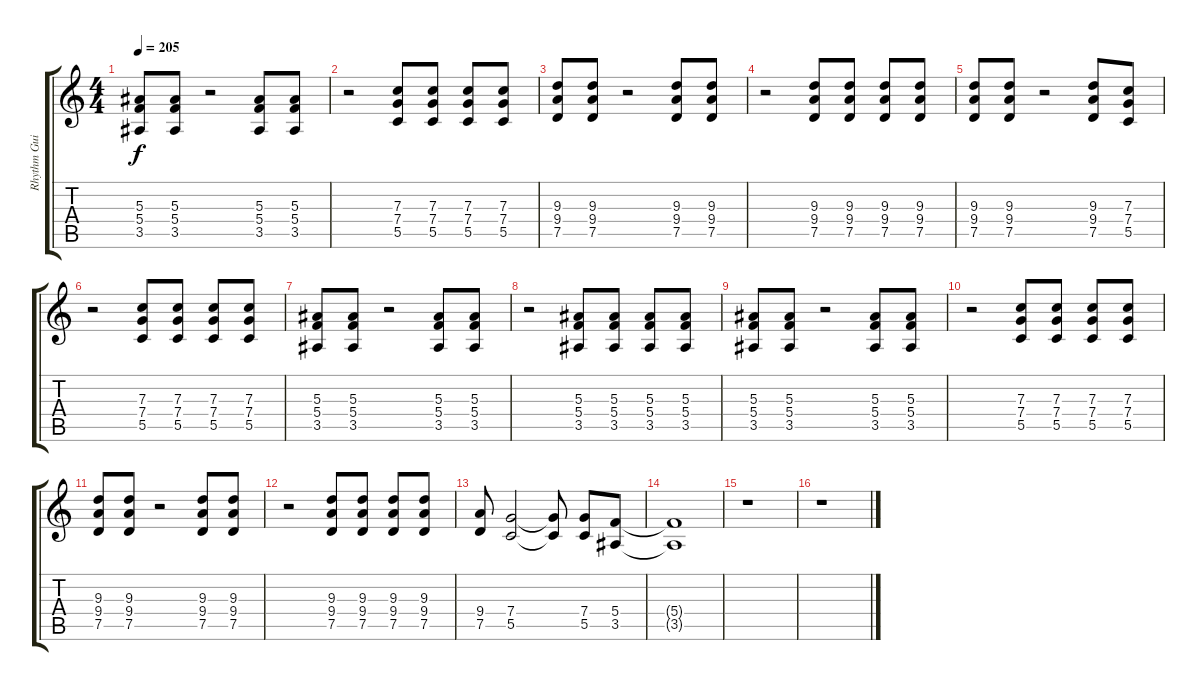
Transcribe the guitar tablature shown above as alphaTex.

\track ("Rhythm Guitar" "Rhythm Gui") {instrument distortionguitar}
\staff {score tabs}
\tuning (D4 A3 F3 C3 G2 D2) {hide}
\ts (4 4)
\tempo 205
\clef g2
\ks c
(5.3 5.4 3.5).8{dy f} (5.3 5.4 3.5).8 r.2 (5.3 5.4 3.5).8 (5.3 5.4 3.5).8 |
r.2 (7.3 7.4 5.5).8 (7.3 7.4 5.5).8 (7.3 7.4 5.5).8 (7.3 7.4 5.5).8 |
(9.3 9.4 7.5).8 (9.3 9.4 7.5).8 r.2 (9.3 9.4 7.5).8 (9.3 9.4 7.5).8 |
r.2 (9.3 9.4 7.5).8 (9.3 9.4 7.5).8 (9.3 9.4 7.5).8 (9.3 9.4 7.5).8 |
(9.3 9.4 7.5).8 (9.3 9.4 7.5).8 r.2 (9.3 9.4 7.5).8 (7.3 7.4 5.5).8 |
r.2 (7.3 7.4 5.5).8 (7.3 7.4 5.5).8 (7.3 7.4 5.5).8 (7.3 7.4 5.5).8 |
(5.3 5.4 3.5).8 (5.3 5.4 3.5).8 r.2 (5.3 5.4 3.5).8 (5.3 5.4 3.5).8 |
r.2 (5.3 5.4 3.5).8 (5.3 5.4 3.5).8 (5.3 5.4 3.5).8 (5.3 5.4 3.5).8 |
(5.3 5.4 3.5).8 (5.3 5.4 3.5).8 r.2 (5.3 5.4 3.5).8 (5.3 5.4 3.5).8 |
r.2 (7.3 7.4 5.5).8 (7.3 7.4 5.5).8 (7.3 7.4 5.5).8 (7.3 7.4 5.5).8 |
(9.3 9.4 7.5).8 (9.3 9.4 7.5).8 r.2 (9.3 9.4 7.5).8 (9.3 9.4 7.5).8 |
r.2 (9.3 9.4 7.5).8 (9.3 9.4 7.5).8 (9.3 9.4 7.5).8 (9.3 9.4 7.5).8 |
(9.4 7.5).8 (7.4 5.5).2 (7.4{t} 5.5{t}).8 (7.4 5.5).8 (5.4 3.5).8 |
(5.4{t} 3.5{t}).1 |
r.1 |
r.1
